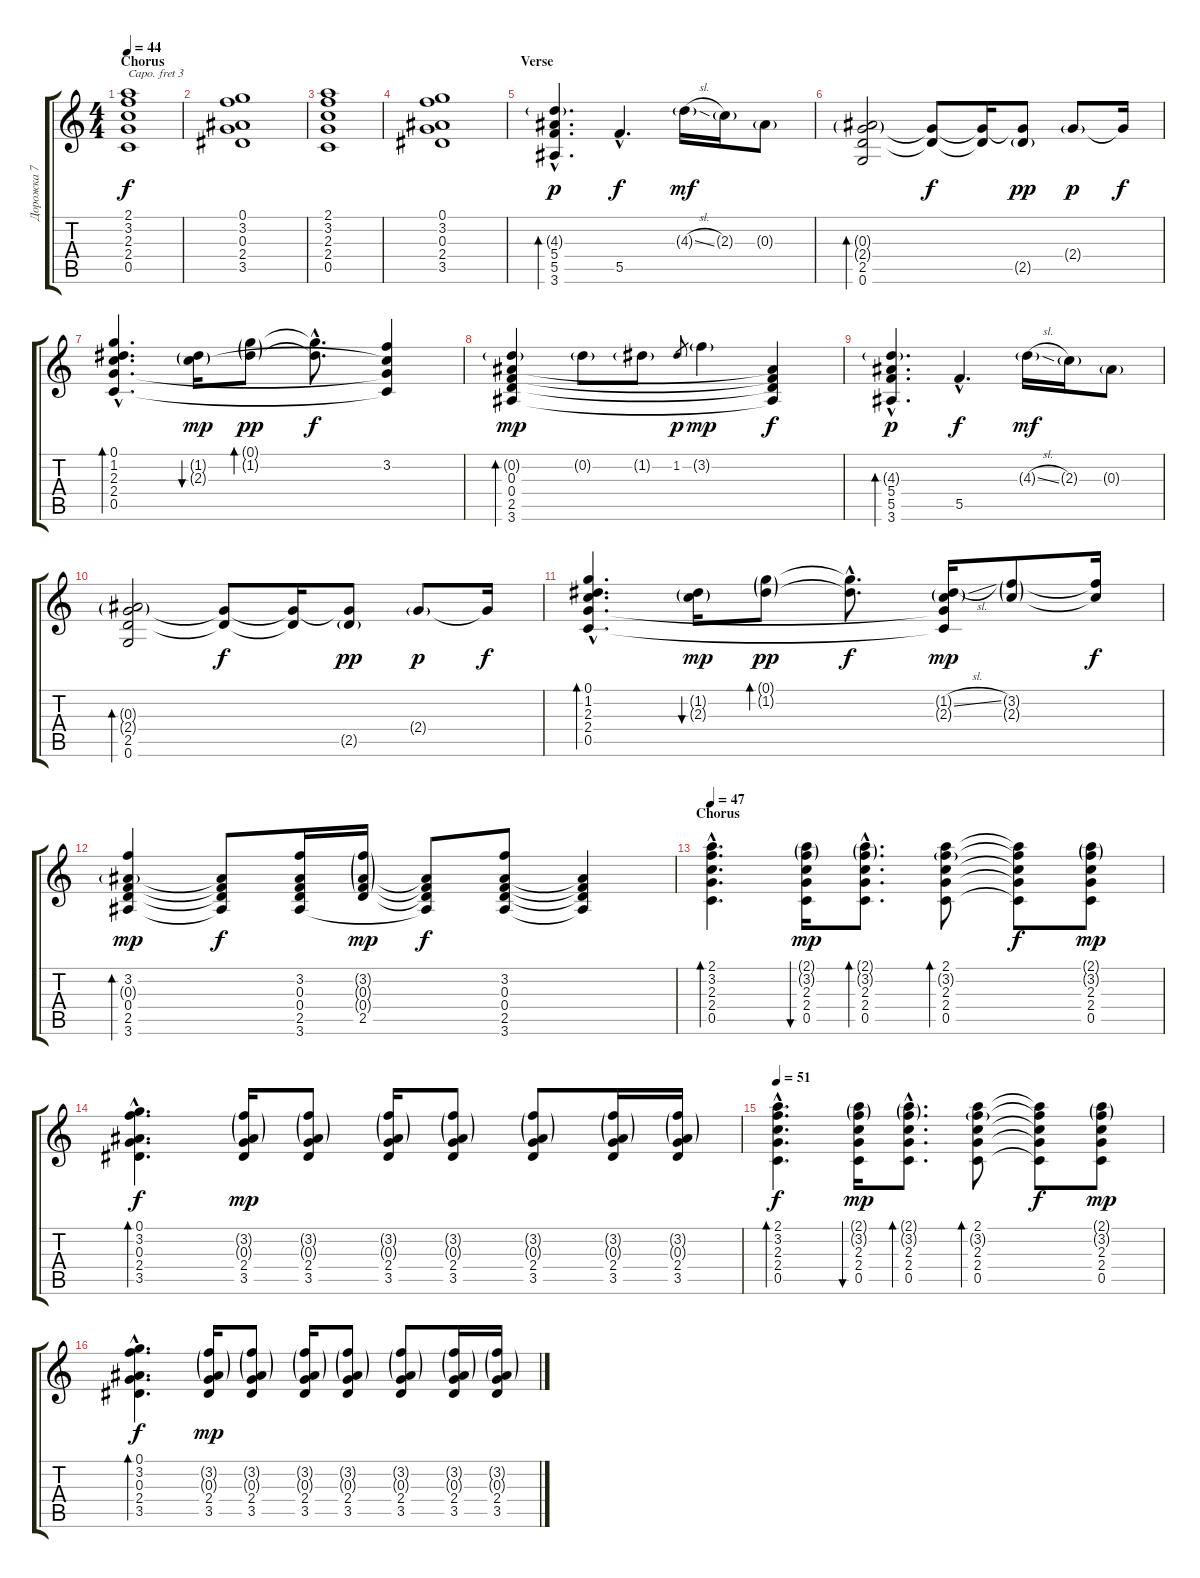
\track ("Дорожка 7" "Дорожка 7") {instrument electricguitarjazz}
\staff {score tabs}
\capo 3
\tuning (E4 B3 G3 D3 A2 E2) {hide}
\ts (4 4)
\section ("" "Chorus")
\tempo 44
\clef g2
\ks c
(2.1 3.2 2.3 2.4 0.5).1{dy f} |
(0.1 3.2 0.3 2.4 3.5).1 |
(2.1 3.2 2.3 2.4 0.5).1 |
(0.1 3.2 0.3 2.4 3.5).1 |
\section ("" "Verse")
(4.3{g hac} 5.4{hac} 5.5{hac} 3.6{hac}).4{d bd 120 dy p} 5.5{hac}.4{d dy f} 4.3{sl g}.16{dy mf} 2.3{g}.16 0.3{g}.8 |
(0.3{g} 2.4{g} 2.5 0.6).2{bd 240} (2.4{t} 2.5{t}).8{dy f} (2.4{t} 2.5{t}).16 (2.4{t} 2.5{g}).8{dy pp} 2.4{g}.8{dy p} 2.4{t}.16{dy f} |
(0.1{hac} 1.2{hac} 2.3{hac} 2.4{hac} 0.5{hac}).4{d bd 60} (1.2{g} 2.3{g}).16{bu 60 dy mp} (0.1{g} 1.2{g}).8{bd 60 dy pp} (0.1{hac t} 1.2{hac t}).8{d dy f} (3.2 2.3{t} 2.4{t} 0.5{t}).4 |
(0.2{g} 0.3 0.4 2.5 3.6).4{bd 60 dy mp} 0.2{g}.8 1.2{g}.8 1.2.8{gr dy p} 3.2{g}.4{dy mp} (0.3{t} 0.4{t} 2.5{t} 3.6{t}).4{dy f} |
(4.3{g hac} 5.4{hac} 5.5{hac} 3.6{hac}).4{d bd 120 dy p} 5.5{hac}.4{d dy f} 4.3{sl g}.16{dy mf} 2.3{g}.16 0.3{g}.8 |
(0.3{g} 2.4{g} 2.5 0.6).2{bd 240} (2.4{t} 2.5{t}).8{dy f} (2.4{t} 2.5{t}).16 (2.4{t} 2.5{g}).8{dy pp} 2.4{g}.8{dy p} 2.4{t}.16{dy f} |
(0.1{hac} 1.2{hac} 2.3{hac} 2.4{hac} 0.5{hac}).4{d bd 60} (1.2{g} 2.3{g}).16{bu 60 dy mp} (0.1{g} 1.2{g}).8{bd 60 dy pp} (0.1{hac t} 1.2{hac t}).8{d dy f} (1.2{sl g} 2.3{g} 2.4{t} 0.5{t}).16{dy mp} (3.2{g} 2.3{g}).8 (3.2{t} 2.3{t}).16{dy f} |
(3.2 0.3{g} 0.4 2.5 3.6).4{bd 60 dy mp} (0.3{t} 0.4{t} 2.5{t} 3.6{t}).8{dy f} (3.2 0.3 0.4 2.5 3.6).16 (3.2{g} 0.3{g} 0.4{g} 2.5).16{dy mp} (0.3{t} 0.4{t} 2.5{t} 3.6{t}).8{dy f} (3.2 0.3 0.4 2.5 3.6).8 (0.3{t} 0.4{t} 2.5{t} 3.6{t}).4 |
\section ("" "Chorus")
\tempo 47
(2.1{hac} 3.2{hac} 2.3{hac} 2.4{hac} 0.5{hac}).4{d bd 60} (2.1{g} 3.2{g} 2.3 2.4 0.5).16{bu 60 dy mp} (2.1{g hac} 3.2{g hac} 2.3{hac} 2.4{hac} 0.5{hac}).8{d bd 60} (2.1 3.2{g} 2.3 2.4 0.5).8{bd 60} (2.1{t} 3.2{t} 2.3{t} 2.4{t} 0.5{t}).8{dy f} (2.1{g} 3.2{g} 2.3 2.4 0.5).8{dy mp} |
(0.1{hac} 3.2 0.3{hac} 2.4{hac} 3.5{hac}).4{d bd 120 dy f} (3.2{g} 0.3{g} 2.4 3.5).16{dy mp} (3.2{g} 0.3{g} 2.4 3.5).8 (3.2{g} 0.3{g} 2.4 3.5).16 (3.2{g} 0.3{g} 2.4 3.5).8 (3.2{g} 0.3{g} 2.4 3.5).8 (3.2{g} 0.3{g} 2.4 3.5).16 (3.2{g} 0.3{g} 2.4 3.5).16 |
\tempo 51
(2.1{hac} 3.2{hac} 2.3{hac} 2.4{hac} 0.5{hac}).4{d bd 60 dy f} (2.1{g} 3.2{g} 2.3 2.4 0.5).16{bu 60 dy mp} (2.1{g hac} 3.2{g hac} 2.3{hac} 2.4{hac} 0.5{hac}).8{d bd 60} (2.1 3.2{g} 2.3 2.4 0.5).8{bd 60} (2.1{t} 3.2{t} 2.3{t} 2.4{t} 0.5{t}).8{dy f} (2.1{g} 3.2{g} 2.3 2.4 0.5).8{dy mp} |
(0.1{hac} 3.2 0.3{hac} 2.4{hac} 3.5{hac}).4{d bd 120 dy f} (3.2{g} 0.3{g} 2.4 3.5).16{dy mp} (3.2{g} 0.3{g} 2.4 3.5).8 (3.2{g} 0.3{g} 2.4 3.5).16 (3.2{g} 0.3{g} 2.4 3.5).8 (3.2{g} 0.3{g} 2.4 3.5).8 (3.2{g} 0.3{g} 2.4 3.5).16 (3.2{g} 0.3{g} 2.4 3.5).16
